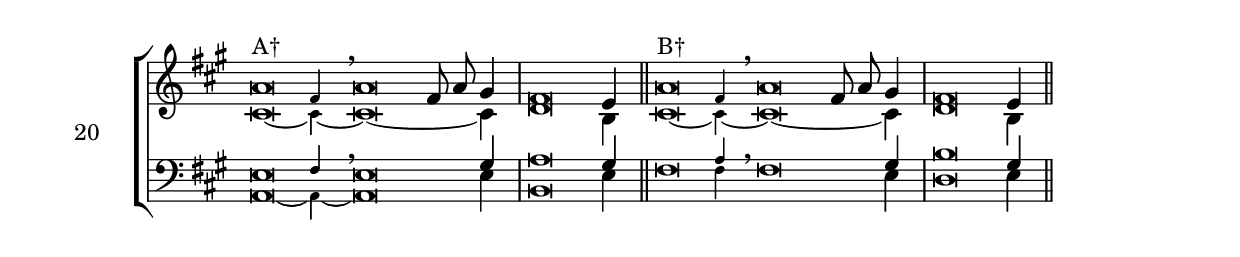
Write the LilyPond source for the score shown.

\version "2.18.2"
\version "2.18.2"

divisioMinima = {
    \bar ""
    \once \override BreathingSign.stencil = #ly:breathing-sign::divisio-minima
    \once \override BreathingSign.Y-offset = #0
    \breathe
}

dm = {
    \bar ""
    \once \override BreathingSign.stencil = #ly:breathing-sign::divisio-maior
    \once \override BreathingSign.Y-offset = #0
    \breathe
}
divisioMaxima = {
    \bar ""
    \once \override BreathingSign.stencil = #ly:breathing-sign::divisio-maxima
    \once \override BreathingSign.Y-offset = #0
    \breathe
}

fi = { \bar "||" }
ll = { \once \override LyricText.self-alignment-X = #LEFT }
sm = { \set melismaBusyProperties = #'() }
usm = { \unset melismaBusyProperties }

global = {
    \key a \major
    \cadenzaOn
    \set tieWaitForNote = ##t
    \autoBeamOff
    %\hide Staff.Stem
}

sopranoOneFlex = { \afterGrace a'\breve^"A†" fis'4 \breathe a'\breve fis'8 a' gis'4 \bar "|" fis'\breve e'4 \bar "||"  }
sopranoOne = { a'\breve^"A" fis'8 a' gis'4 \bar "|" fis'\breve e'4 \bar "||" }
sopranoTwoFlex = { \afterGrace a'\breve^"B†" fis'4 \breathe a'\breve fis'8 a' gis'4 \bar "|" fis'\breve e'4 \bar "||" }
sopranoTwo = { a'\breve^"B" fis'8 a' gis'4 \bar "|" fis'\breve e'4 \bar "||" }

altoOneFlex = { \afterGrace cis'\breve~ cis'4~ cis'\breve~ s4 cis'4   d'\breve b4 }
altoOne = { cis'\breve~ s4 cis'4   d'\breve b4 }
altoTwoFlex = { \afterGrace cis'\breve~ cis'4~ cis'\breve~ s4 cis'4 d'\breve b4 }
altoTwo = { cis'\breve~ s4 cis'4 d'\breve b4 }

tenorOneFlex = { \afterGrace e\breve fis4 \breathe e\breve s4 gis4 \bar "|" a\breve gis4 \bar "||" }
tenorOne = { e\breve s4 gis4 \bar "|" a\breve gis4 \bar "||" }
tenorTwoFlex = { \afterGrace fis\breve a4 \breathe fis\breve s4 gis4 \bar "|" b\breve gis4 \bar "||" }
tenorTwo = { fis\breve s4 gis4 \bar "|" b\breve gis4 \bar "||" }

bassOneFlex = { \afterGrace a,\breve~ a,4~ a,\breve s4 e4 b,\breve e4 }
bassOne = { a,\breve s4 e4 b,\breve e4  }
bassTwoFlex = { \afterGrace s\breve fis4 s\breve s4 e4 d\breve e4 }
bassTwo = {s\breve s4 e4 d\breve e4  }




sopMusic = {
    \global
    \voiceOne
    \sopranoOneFlex
    \sopranoTwoFlex
}
altoMusic = {
    \global
    \voiceTwo
    \altoOneFlex
    \altoTwoFlex
}
tenorMusic = {
    \global
    \voiceOne
    \tenorOneFlex
    \tenorTwoFlex
}
bassMusic = {
    \global
    \voiceTwo
    \bassOneFlex
    \bassTwoFlex
}

\score {

    \header {
        %piece = \markup { \fontsize #2 \bold "LBI_3a" }
    }
    <<
        \transpose e e {



            \new ChoirStaff \with { instrumentName = #"20" } % LBI_9B
            <<
                \new Staff ="up"
                <<
                    \clef treble
                    \accidentalStyle forget
                    \new Voice = "Soprano" \sopMusic
                    \new Voice = "Alto" \altoMusic
                >>
                \new Staff ="down"
                <<
                    \clef bass
                    \accidentalStyle forget
                    \new Voice = "Tenor" \tenorMusic
                    \new Voice = "Bass" \bassMusic
                >>
            >>
        }
    >>

    \layout 
    { 
        ragged-last = ##t
        \context 
        { 
            \Staff 
            \remove Time_signature_engraver 
        } 

    } 

}
